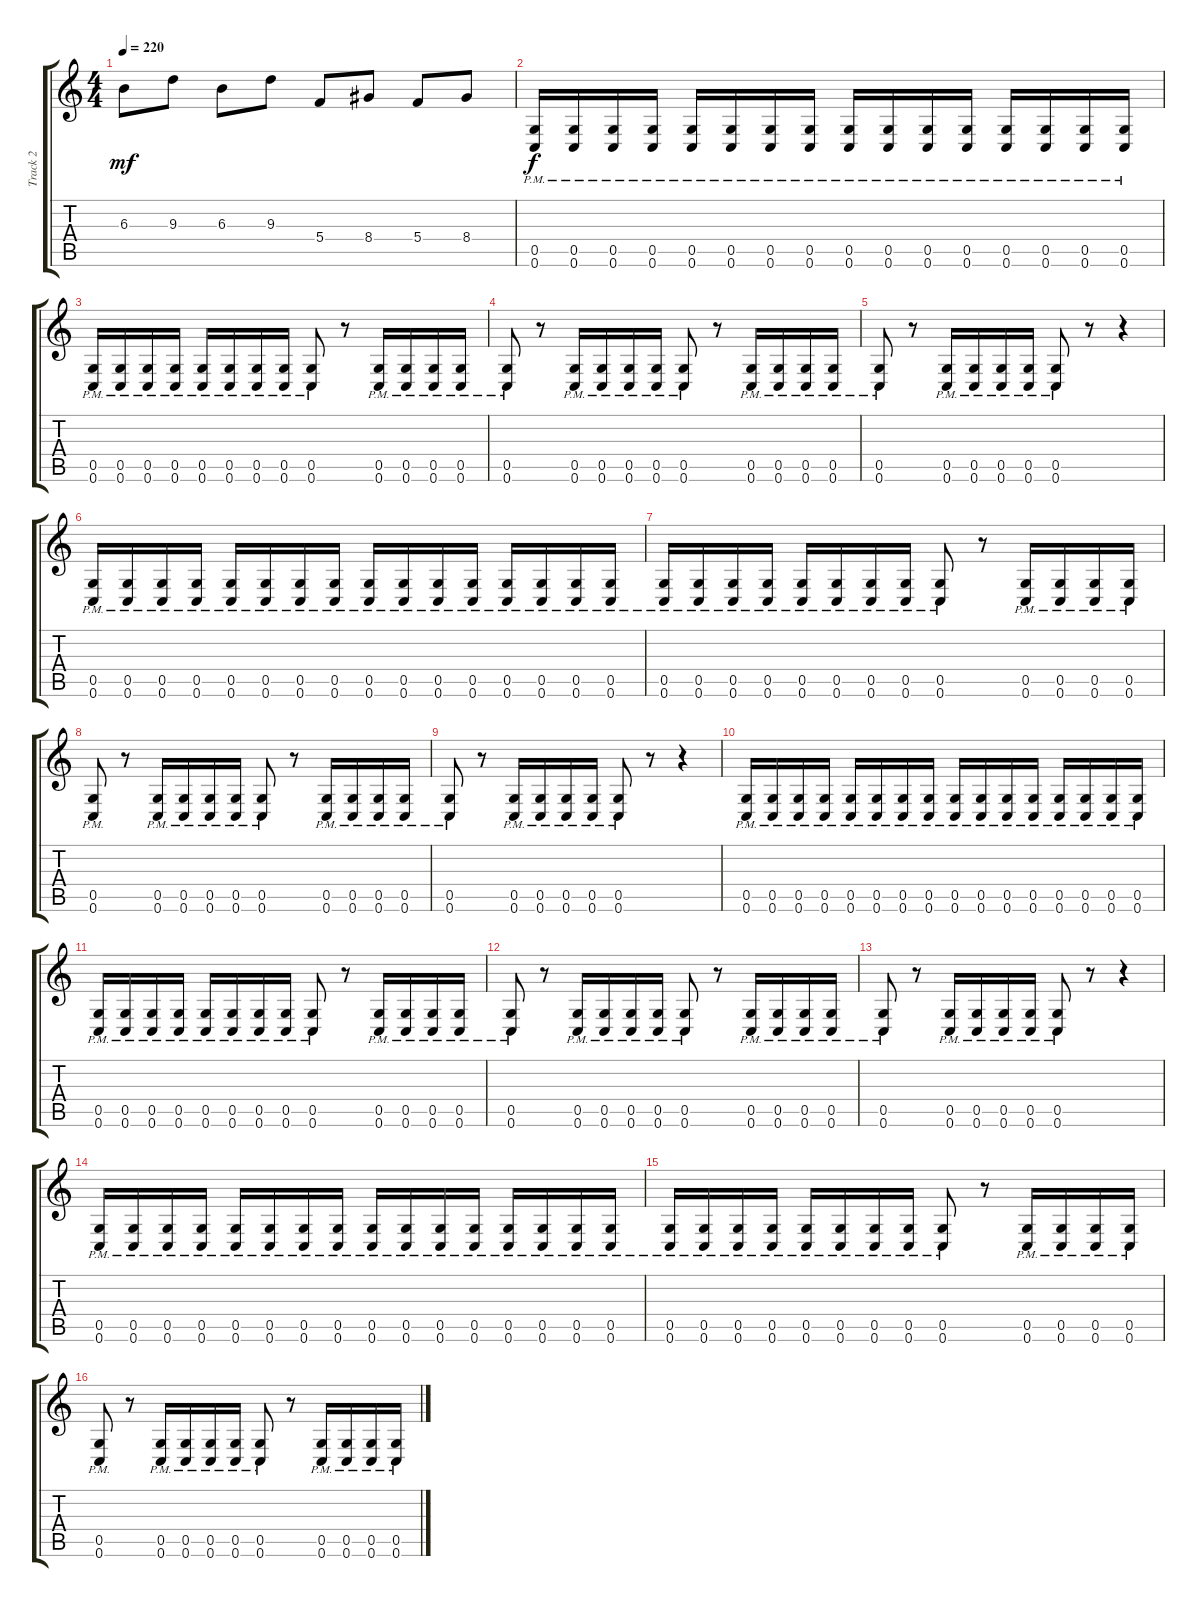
\track ("Track 2" "Track 2") {instrument distortionguitar}
\staff {score tabs}
\tuning (D4 A3 F3 C3 G2 C2) {hide}
\ts (4 4)
\tempo 220
\clef g2
\ks c
6.3.8{dy mf} 9.3.8 6.3.8 9.3.8 5.4.8 8.4.8 5.4.8 8.4.8 |
(0.5{pm} 0.6{pm}).16{dy f} (0.5{pm} 0.6{pm}).16 (0.5{pm} 0.6{pm}).16 (0.5{pm} 0.6{pm}).16 (0.5{pm} 0.6{pm}).16 (0.5{pm} 0.6{pm}).16 (0.5{pm} 0.6{pm}).16 (0.5{pm} 0.6{pm}).16 (0.5{pm} 0.6{pm}).16 (0.5{pm} 0.6{pm}).16 (0.5{pm} 0.6{pm}).16 (0.5{pm} 0.6{pm}).16 (0.5{pm} 0.6{pm}).16 (0.5{pm} 0.6{pm}).16 (0.5{pm} 0.6{pm}).16 (0.5{pm} 0.6{pm}).16 |
(0.5{pm} 0.6{pm}).16 (0.5{pm} 0.6{pm}).16 (0.5{pm} 0.6{pm}).16 (0.5{pm} 0.6{pm}).16 (0.5{pm} 0.6{pm}).16 (0.5{pm} 0.6{pm}).16 (0.5{pm} 0.6{pm}).16 (0.5{pm} 0.6{pm}).16 (0.5{pm} 0.6{pm}).8 r.8 (0.5{pm} 0.6{pm}).16 (0.5{pm} 0.6{pm}).16 (0.5{pm} 0.6{pm}).16 (0.5{pm} 0.6{pm}).16 |
(0.5{pm} 0.6{pm}).8 r.8 (0.5{pm} 0.6{pm}).16 (0.5{pm} 0.6{pm}).16 (0.5{pm} 0.6{pm}).16 (0.5{pm} 0.6{pm}).16 (0.5{pm} 0.6{pm}).8 r.8 (0.5{pm} 0.6{pm}).16 (0.5{pm} 0.6{pm}).16 (0.5{pm} 0.6{pm}).16 (0.5{pm} 0.6{pm}).16 |
(0.5{pm} 0.6{pm}).8 r.8 (0.5{pm} 0.6{pm}).16 (0.5{pm} 0.6{pm}).16 (0.5{pm} 0.6{pm}).16 (0.5{pm} 0.6{pm}).16 (0.5{pm} 0.6{pm}).8 r.8 r.4 |
(0.5{pm} 0.6{pm}).16 (0.5{pm} 0.6{pm}).16 (0.5{pm} 0.6{pm}).16 (0.5{pm} 0.6{pm}).16 (0.5{pm} 0.6{pm}).16 (0.5{pm} 0.6{pm}).16 (0.5{pm} 0.6{pm}).16 (0.5{pm} 0.6{pm}).16 (0.5{pm} 0.6{pm}).16 (0.5{pm} 0.6{pm}).16 (0.5{pm} 0.6{pm}).16 (0.5{pm} 0.6{pm}).16 (0.5{pm} 0.6{pm}).16 (0.5{pm} 0.6{pm}).16 (0.5{pm} 0.6{pm}).16 (0.5{pm} 0.6{pm}).16 |
(0.5{pm} 0.6{pm}).16 (0.5{pm} 0.6{pm}).16 (0.5{pm} 0.6{pm}).16 (0.5{pm} 0.6{pm}).16 (0.5{pm} 0.6{pm}).16 (0.5{pm} 0.6{pm}).16 (0.5{pm} 0.6{pm}).16 (0.5{pm} 0.6{pm}).16 (0.5{pm} 0.6{pm}).8 r.8 (0.5{pm} 0.6{pm}).16 (0.5{pm} 0.6{pm}).16 (0.5{pm} 0.6{pm}).16 (0.5{pm} 0.6{pm}).16 |
(0.5{pm} 0.6{pm}).8 r.8 (0.5{pm} 0.6{pm}).16 (0.5{pm} 0.6{pm}).16 (0.5{pm} 0.6{pm}).16 (0.5{pm} 0.6{pm}).16 (0.5{pm} 0.6{pm}).8 r.8 (0.5{pm} 0.6{pm}).16 (0.5{pm} 0.6{pm}).16 (0.5{pm} 0.6{pm}).16 (0.5{pm} 0.6{pm}).16 |
(0.5{pm} 0.6{pm}).8 r.8 (0.5{pm} 0.6{pm}).16 (0.5{pm} 0.6{pm}).16 (0.5{pm} 0.6{pm}).16 (0.5{pm} 0.6{pm}).16 (0.5{pm} 0.6{pm}).8 r.8 r.4 |
(0.5{pm} 0.6{pm}).16 (0.5{pm} 0.6{pm}).16 (0.5{pm} 0.6{pm}).16 (0.5{pm} 0.6{pm}).16 (0.5{pm} 0.6{pm}).16 (0.5{pm} 0.6{pm}).16 (0.5{pm} 0.6{pm}).16 (0.5{pm} 0.6{pm}).16 (0.5{pm} 0.6{pm}).16 (0.5{pm} 0.6{pm}).16 (0.5{pm} 0.6{pm}).16 (0.5{pm} 0.6{pm}).16 (0.5{pm} 0.6{pm}).16 (0.5{pm} 0.6{pm}).16 (0.5{pm} 0.6{pm}).16 (0.5{pm} 0.6{pm}).16 |
(0.5{pm} 0.6{pm}).16 (0.5{pm} 0.6{pm}).16 (0.5{pm} 0.6{pm}).16 (0.5{pm} 0.6{pm}).16 (0.5{pm} 0.6{pm}).16 (0.5{pm} 0.6{pm}).16 (0.5{pm} 0.6{pm}).16 (0.5{pm} 0.6{pm}).16 (0.5{pm} 0.6{pm}).8 r.8 (0.5{pm} 0.6{pm}).16 (0.5{pm} 0.6{pm}).16 (0.5{pm} 0.6{pm}).16 (0.5{pm} 0.6{pm}).16 |
(0.5{pm} 0.6{pm}).8 r.8 (0.5{pm} 0.6{pm}).16 (0.5{pm} 0.6{pm}).16 (0.5{pm} 0.6{pm}).16 (0.5{pm} 0.6{pm}).16 (0.5{pm} 0.6{pm}).8 r.8 (0.5{pm} 0.6{pm}).16 (0.5{pm} 0.6{pm}).16 (0.5{pm} 0.6{pm}).16 (0.5{pm} 0.6{pm}).16 |
(0.5{pm} 0.6{pm}).8 r.8 (0.5{pm} 0.6{pm}).16 (0.5{pm} 0.6{pm}).16 (0.5{pm} 0.6{pm}).16 (0.5{pm} 0.6{pm}).16 (0.5{pm} 0.6{pm}).8 r.8 r.4 |
(0.5{pm} 0.6{pm}).16 (0.5{pm} 0.6{pm}).16 (0.5{pm} 0.6{pm}).16 (0.5{pm} 0.6{pm}).16 (0.5{pm} 0.6{pm}).16 (0.5{pm} 0.6{pm}).16 (0.5{pm} 0.6{pm}).16 (0.5{pm} 0.6{pm}).16 (0.5{pm} 0.6{pm}).16 (0.5{pm} 0.6{pm}).16 (0.5{pm} 0.6{pm}).16 (0.5{pm} 0.6{pm}).16 (0.5{pm} 0.6{pm}).16 (0.5{pm} 0.6{pm}).16 (0.5{pm} 0.6{pm}).16 (0.5{pm} 0.6{pm}).16 |
(0.5{pm} 0.6{pm}).16 (0.5{pm} 0.6{pm}).16 (0.5{pm} 0.6{pm}).16 (0.5{pm} 0.6{pm}).16 (0.5{pm} 0.6{pm}).16 (0.5{pm} 0.6{pm}).16 (0.5{pm} 0.6{pm}).16 (0.5{pm} 0.6{pm}).16 (0.5{pm} 0.6{pm}).8 r.8 (0.5{pm} 0.6{pm}).16 (0.5{pm} 0.6{pm}).16 (0.5{pm} 0.6{pm}).16 (0.5{pm} 0.6{pm}).16 |
(0.5{pm} 0.6{pm}).8 r.8 (0.5{pm} 0.6{pm}).16 (0.5{pm} 0.6{pm}).16 (0.5{pm} 0.6{pm}).16 (0.5{pm} 0.6{pm}).16 (0.5{pm} 0.6{pm}).8 r.8 (0.5{pm} 0.6{pm}).16 (0.5{pm} 0.6{pm}).16 (0.5{pm} 0.6{pm}).16 (0.5{pm} 0.6{pm}).16
